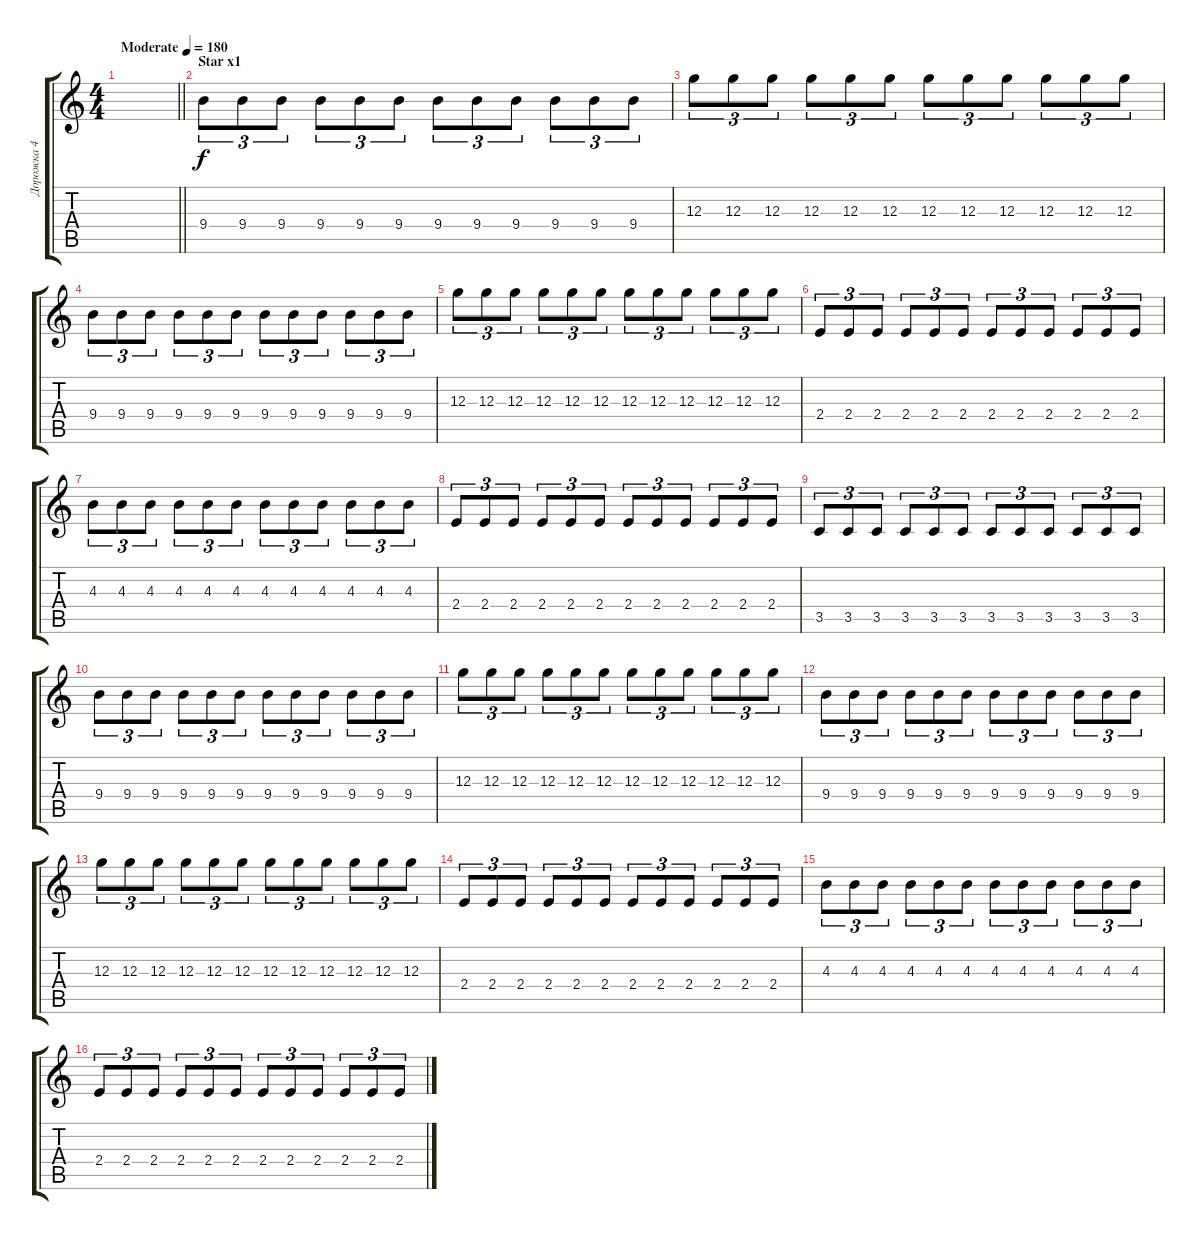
\track ("Дорожка 4" "Дорожка 4") {instrument distortionguitar}
\staff {score tabs}
\tuning (E4 B3 G3 D3 A2 E2) {hide}
\ts (4 4)
\tempo (180 "Moderate")
\clef g2
\barLineRight lightlight
\ks c
|
\section ("" "Star x1")
9.4.8{tu (3 2)} 9.4.8{tu (3 2)} 9.4.8{tu (3 2)} 9.4.8{tu (3 2)} 9.4.8{tu (3 2)} 9.4.8{tu (3 2)} 9.4.8{tu (3 2)} 9.4.8{tu (3 2)} 9.4.8{tu (3 2)} 9.4.8{tu (3 2)} 9.4.8{tu (3 2)} 9.4.8{tu (3 2)} |
12.3.8{tu (3 2)} 12.3.8{tu (3 2)} 12.3.8{tu (3 2)} 12.3.8{tu (3 2)} 12.3.8{tu (3 2)} 12.3.8{tu (3 2)} 12.3.8{tu (3 2)} 12.3.8{tu (3 2)} 12.3.8{tu (3 2)} 12.3.8{tu (3 2)} 12.3.8{tu (3 2)} 12.3.8{tu (3 2)} |
9.4.8{tu (3 2)} 9.4.8{tu (3 2)} 9.4.8{tu (3 2)} 9.4.8{tu (3 2)} 9.4.8{tu (3 2)} 9.4.8{tu (3 2)} 9.4.8{tu (3 2)} 9.4.8{tu (3 2)} 9.4.8{tu (3 2)} 9.4.8{tu (3 2)} 9.4.8{tu (3 2)} 9.4.8{tu (3 2)} |
12.3.8{tu (3 2)} 12.3.8{tu (3 2)} 12.3.8{tu (3 2)} 12.3.8{tu (3 2)} 12.3.8{tu (3 2)} 12.3.8{tu (3 2)} 12.3.8{tu (3 2)} 12.3.8{tu (3 2)} 12.3.8{tu (3 2)} 12.3.8{tu (3 2)} 12.3.8{tu (3 2)} 12.3.8{tu (3 2)} |
2.4.8{tu (3 2)} 2.4.8{tu (3 2)} 2.4.8{tu (3 2)} 2.4.8{tu (3 2)} 2.4.8{tu (3 2)} 2.4.8{tu (3 2)} 2.4.8{tu (3 2)} 2.4.8{tu (3 2)} 2.4.8{tu (3 2)} 2.4.8{tu (3 2)} 2.4.8{tu (3 2)} 2.4.8{tu (3 2)} |
4.3.8{tu (3 2)} 4.3.8{tu (3 2)} 4.3.8{tu (3 2)} 4.3.8{tu (3 2)} 4.3.8{tu (3 2)} 4.3.8{tu (3 2)} 4.3.8{tu (3 2)} 4.3.8{tu (3 2)} 4.3.8{tu (3 2)} 4.3.8{tu (3 2)} 4.3.8{tu (3 2)} 4.3.8{tu (3 2)} |
2.4.8{tu (3 2)} 2.4.8{tu (3 2)} 2.4.8{tu (3 2)} 2.4.8{tu (3 2)} 2.4.8{tu (3 2)} 2.4.8{tu (3 2)} 2.4.8{tu (3 2)} 2.4.8{tu (3 2)} 2.4.8{tu (3 2)} 2.4.8{tu (3 2)} 2.4.8{tu (3 2)} 2.4.8{tu (3 2)} |
3.5.8{tu (3 2)} 3.5.8{tu (3 2)} 3.5.8{tu (3 2)} 3.5.8{tu (3 2)} 3.5.8{tu (3 2)} 3.5.8{tu (3 2)} 3.5.8{tu (3 2)} 3.5.8{tu (3 2)} 3.5.8{tu (3 2)} 3.5.8{tu (3 2)} 3.5.8{tu (3 2)} 3.5.8{tu (3 2)} |
9.4.8{tu (3 2)} 9.4.8{tu (3 2)} 9.4.8{tu (3 2)} 9.4.8{tu (3 2)} 9.4.8{tu (3 2)} 9.4.8{tu (3 2)} 9.4.8{tu (3 2)} 9.4.8{tu (3 2)} 9.4.8{tu (3 2)} 9.4.8{tu (3 2)} 9.4.8{tu (3 2)} 9.4.8{tu (3 2)} |
12.3.8{tu (3 2)} 12.3.8{tu (3 2)} 12.3.8{tu (3 2)} 12.3.8{tu (3 2)} 12.3.8{tu (3 2)} 12.3.8{tu (3 2)} 12.3.8{tu (3 2)} 12.3.8{tu (3 2)} 12.3.8{tu (3 2)} 12.3.8{tu (3 2)} 12.3.8{tu (3 2)} 12.3.8{tu (3 2)} |
9.4.8{tu (3 2)} 9.4.8{tu (3 2)} 9.4.8{tu (3 2)} 9.4.8{tu (3 2)} 9.4.8{tu (3 2)} 9.4.8{tu (3 2)} 9.4.8{tu (3 2)} 9.4.8{tu (3 2)} 9.4.8{tu (3 2)} 9.4.8{tu (3 2)} 9.4.8{tu (3 2)} 9.4.8{tu (3 2)} |
12.3.8{tu (3 2)} 12.3.8{tu (3 2)} 12.3.8{tu (3 2)} 12.3.8{tu (3 2)} 12.3.8{tu (3 2)} 12.3.8{tu (3 2)} 12.3.8{tu (3 2)} 12.3.8{tu (3 2)} 12.3.8{tu (3 2)} 12.3.8{tu (3 2)} 12.3.8{tu (3 2)} 12.3.8{tu (3 2)} |
2.4.8{tu (3 2)} 2.4.8{tu (3 2)} 2.4.8{tu (3 2)} 2.4.8{tu (3 2)} 2.4.8{tu (3 2)} 2.4.8{tu (3 2)} 2.4.8{tu (3 2)} 2.4.8{tu (3 2)} 2.4.8{tu (3 2)} 2.4.8{tu (3 2)} 2.4.8{tu (3 2)} 2.4.8{tu (3 2)} |
4.3.8{tu (3 2)} 4.3.8{tu (3 2)} 4.3.8{tu (3 2)} 4.3.8{tu (3 2)} 4.3.8{tu (3 2)} 4.3.8{tu (3 2)} 4.3.8{tu (3 2)} 4.3.8{tu (3 2)} 4.3.8{tu (3 2)} 4.3.8{tu (3 2)} 4.3.8{tu (3 2)} 4.3.8{tu (3 2)} |
2.4.8{tu (3 2)} 2.4.8{tu (3 2)} 2.4.8{tu (3 2)} 2.4.8{tu (3 2)} 2.4.8{tu (3 2)} 2.4.8{tu (3 2)} 2.4.8{tu (3 2)} 2.4.8{tu (3 2)} 2.4.8{tu (3 2)} 2.4.8{tu (3 2)} 2.4.8{tu (3 2)} 2.4.8{tu (3 2)}
